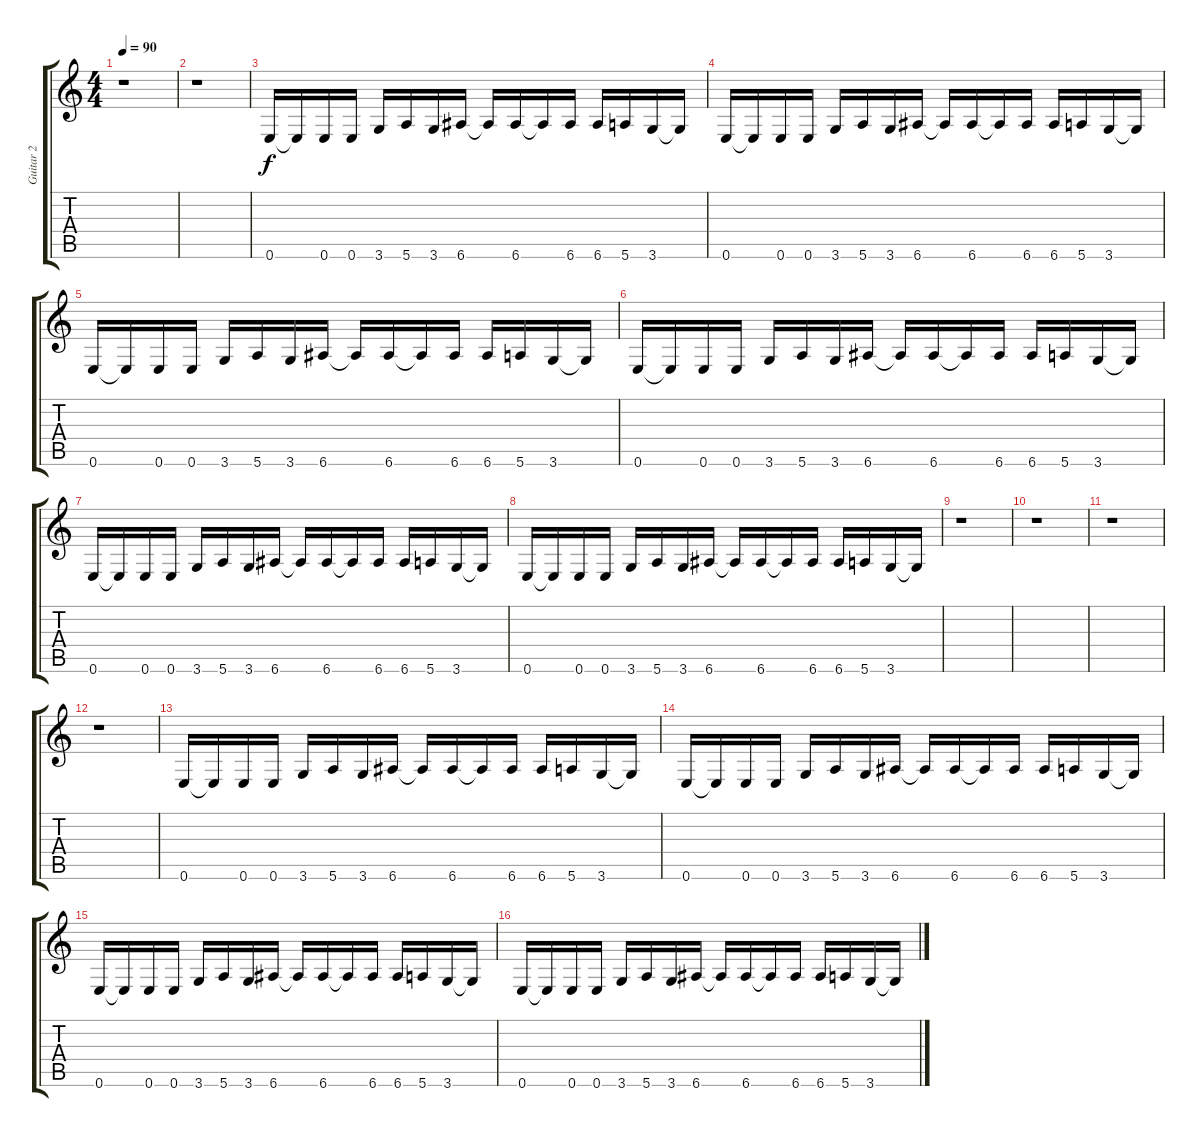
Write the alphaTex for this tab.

\track ("Guitar 2" "Guitar 2") {instrument distortionguitar}
\staff {score tabs}
\tuning (E4 B3 G3 D3 A2 E2) {hide}
\ts (4 4)
\tempo 90
\clef g2
\ks c
r.1{dy f instrument distortionguitar} |
r.1 |
0.6.16 0.6{t}.16 0.6.16 0.6.16 3.6.16 5.6.16 3.6.16 6.6.16 6.6{t}.16 6.6.16 6.6{t}.16 6.6.16 6.6.16 5.6.16 3.6.16 3.6{t}.16 |
0.6.16 0.6{t}.16 0.6.16 0.6.16 3.6.16 5.6.16 3.6.16 6.6.16 6.6{t}.16 6.6.16 6.6{t}.16 6.6.16 6.6.16 5.6.16 3.6.16 3.6{t}.16 |
0.6.16 0.6{t}.16 0.6.16 0.6.16 3.6.16 5.6.16 3.6.16 6.6.16 6.6{t}.16 6.6.16 6.6{t}.16 6.6.16 6.6.16 5.6.16 3.6.16 3.6{t}.16 |
0.6.16 0.6{t}.16 0.6.16 0.6.16 3.6.16 5.6.16 3.6.16 6.6.16 6.6{t}.16 6.6.16 6.6{t}.16 6.6.16 6.6.16 5.6.16 3.6.16 3.6{t}.16 |
0.6.16 0.6{t}.16 0.6.16 0.6.16 3.6.16 5.6.16 3.6.16 6.6.16 6.6{t}.16 6.6.16 6.6{t}.16 6.6.16 6.6.16 5.6.16 3.6.16 3.6{t}.16 |
0.6.16 0.6{t}.16 0.6.16 0.6.16 3.6.16 5.6.16 3.6.16 6.6.16 6.6{t}.16 6.6.16 6.6{t}.16 6.6.16 6.6.16 5.6.16 3.6.16 3.6{t}.16 |
r.1 |
r.1 |
r.1 |
r.1 |
0.6.16 0.6{t}.16 0.6.16 0.6.16 3.6.16 5.6.16 3.6.16 6.6.16 6.6{t}.16 6.6.16 6.6{t}.16 6.6.16 6.6.16 5.6.16 3.6.16 3.6{t}.16 |
0.6.16 0.6{t}.16 0.6.16 0.6.16 3.6.16 5.6.16 3.6.16 6.6.16 6.6{t}.16 6.6.16 6.6{t}.16 6.6.16 6.6.16 5.6.16 3.6.16 3.6{t}.16 |
0.6.16 0.6{t}.16 0.6.16 0.6.16 3.6.16 5.6.16 3.6.16 6.6.16 6.6{t}.16 6.6.16 6.6{t}.16 6.6.16 6.6.16 5.6.16 3.6.16 3.6{t}.16 |
0.6.16 0.6{t}.16 0.6.16 0.6.16 3.6.16 5.6.16 3.6.16 6.6.16 6.6{t}.16 6.6.16 6.6{t}.16 6.6.16 6.6.16 5.6.16 3.6.16 3.6{t}.16
